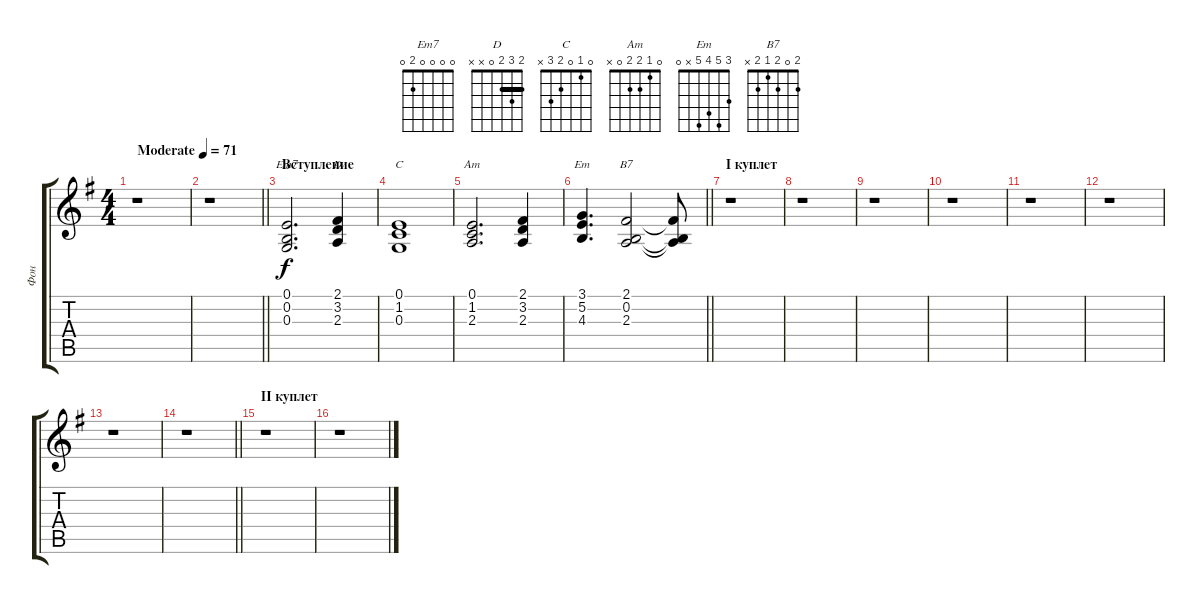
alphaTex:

\track ("Фон" "Фон") {instrument pad2warm}
\staff {score tabs}
\tuning (E4 B3 G3 D3 A2 E2) {hide}
\chord ("Em7" 0 0 0 0 2 0)
\chord ("D" 2 3 2 0 x x) {barre 2}
\chord ("C" 0 1 0 2 3 x)
\chord ("Am" 0 1 2 2 0 x)
\chord ("Em" 3 5 4 5 x 0)
\chord ("B7" 2 0 2 1 2 x)
\ts (4 4)
\section ("" "")
\tempo (71 "Moderate")
\clef g2
\ks eminor
r.1{dy f instrument pad2warm} |
\barLineRight lightlight
r.1 |
\section ("" "Вступление")
(0.1 0.2 0.3).2{d ch "Em7"} (2.1 3.2 2.3).4{ch "D"} |
(0.1 1.2 0.3).1{ch "C"} |
(0.1 1.2 2.3).2{d ch "Am"} (2.1 3.2 2.3).4 |
\barLineRight lightlight
(3.1 5.2 4.3).4{d ch "Em"} (2.1 0.2 2.3).2{ch "B7"} (2.1{t} 0.2{t} 2.3{t}).8 |
\section ("" "I куплет")
r.1 |
r.1 |
r.1 |
r.1 |
r.1 |
r.1 |
r.1 |
\barLineRight lightlight
r.1 |
\section ("" "II куплет")
r.1 |
r.1
